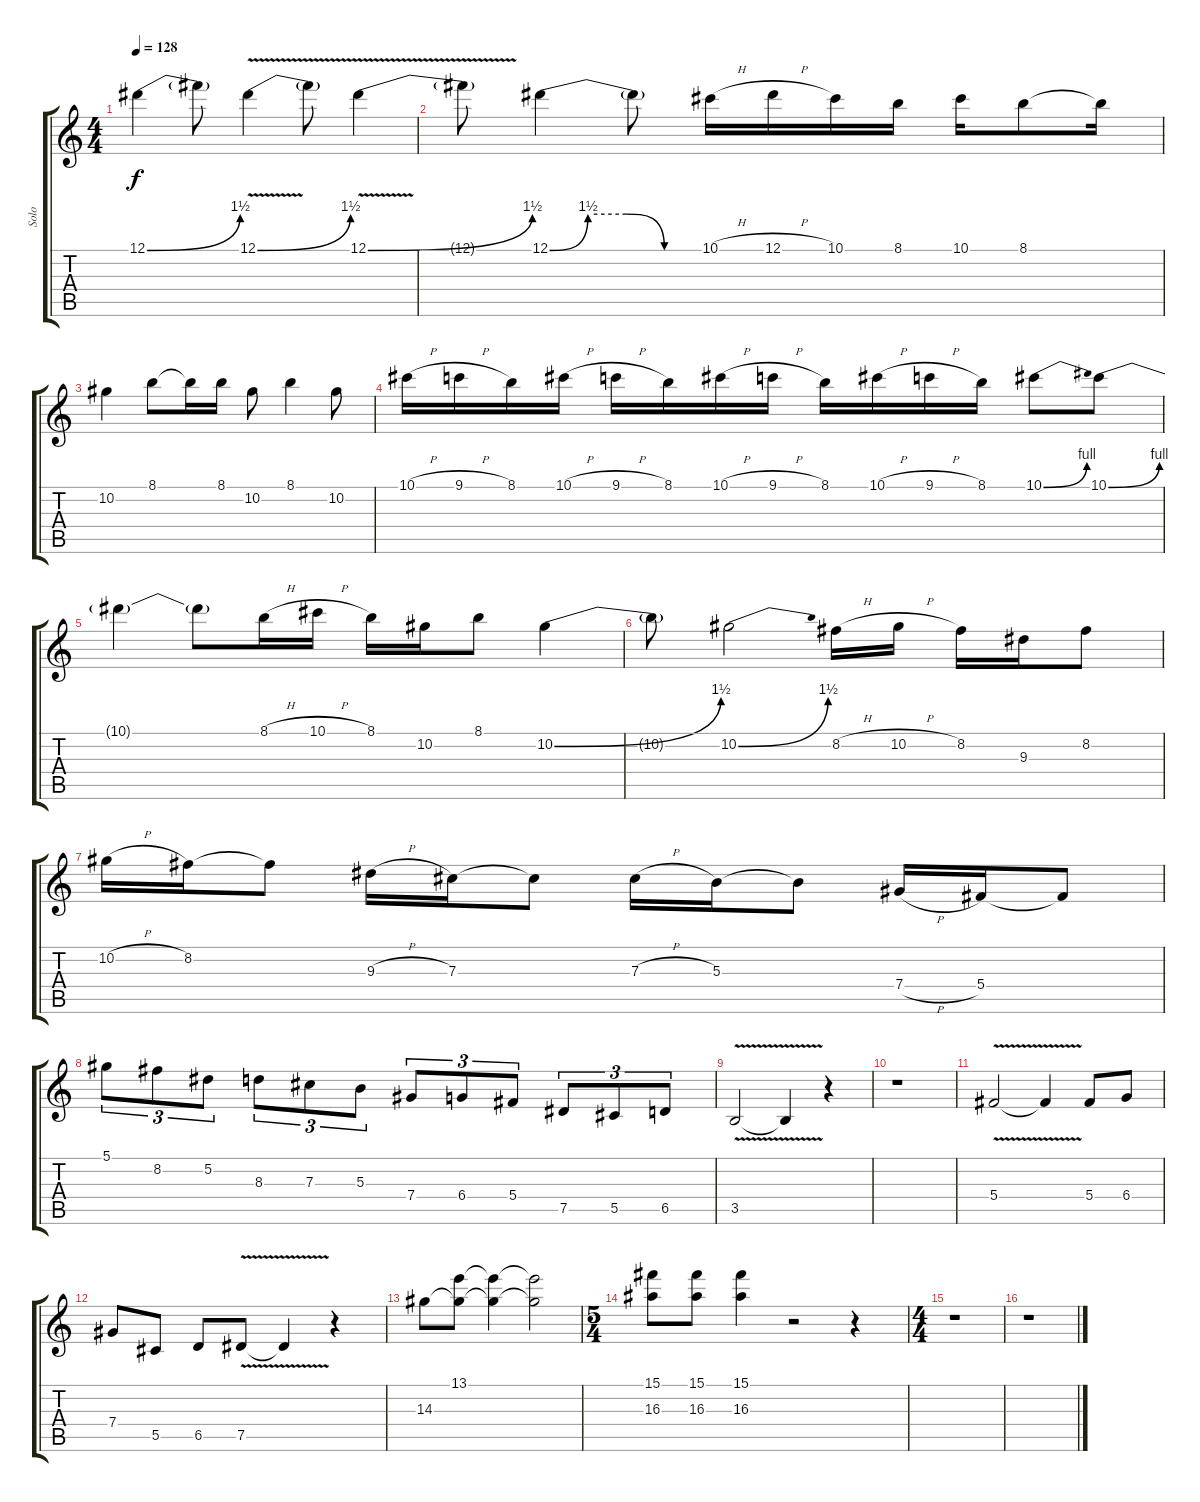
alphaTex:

\track ("Solo" "Solo") {instrument distortionguitar}
\staff {score tabs}
\tuning (Eb4 Bb3 Gb3 Db3 Ab2 Eb2) {hide}
\ts (4 4)
\tempo 128
\clef g2
\ks c
12.1{be (bend 0 0 60 6)}.4{dy f} 12.1{t}.8 12.1{be (bend 0 0 60 6) v}.4 12.1{t}.8 12.1{be (bend 0 0 60 6) v}.4 |
12.1{t}.8 12.1{be (custom 0 0 15 6 30 6 45 0 60 0)}.4 12.1{t}.8 10.1{h}.16 12.1{h}.16 10.1.16 8.1.16 10.1.16 8.1.8 8.1{t}.16 |
10.2.4 8.1.8 8.1{t}.16 8.1.16 10.2.8 8.1.4 10.2.8 |
10.1{h}.16 9.1{h}.16 8.1.16 10.1{h}.16 9.1{h}.16 8.1.16 10.1{h}.16 9.1{h}.16 8.1.16 10.1{h}.16 9.1{h}.16 8.1.16 10.1{be (bend 0 0 60 4)}.8 10.1{be (bend 0 0 60 4)}.8 |
10.1{t}.4 10.1{t}.8 8.1{h}.16 10.1{h}.16 8.1.16 10.2.16 8.1.8 10.2{be (bend 0 0 60 6)}.4 |
10.2{t}.8 10.2{be (bend 0 0 60 6)}.2 8.2{h}.16 10.2{h}.16 8.2.16 9.3.16 8.2.8 |
10.2{h}.16 8.2.16 8.2{t}.8 9.3{h}.16 7.3.16 7.3{t}.8 7.3{h}.16 5.3.16 5.3{t}.8 7.4{h}.16 5.4.16 5.4{t}.8 |
5.1.8{tu (3 2)} 8.2.8{tu (3 2)} 5.2.8{tu (3 2)} 8.3.8{tu (3 2)} 7.3.8{tu (3 2)} 5.3.8{tu (3 2)} 7.4.8{tu (3 2)} 6.4.8{tu (3 2)} 5.4.8{tu (3 2)} 7.5.8{tu (3 2)} 5.5.8{tu (3 2)} 6.5.8{tu (3 2)} |
3.5{v}.2 3.5{t}.4 r.4 |
r.1 |
5.4{v}.2 5.4{t}.4 5.4.8 6.4.8 |
7.4.8 5.5.8 6.5.8 7.5{v}.8 7.5{t}.4 r.4 |
14.3.8 (13.1 14.3{t}).8 (13.1{t} 14.3{t}).4 (13.1{t} 14.3{t}).2 |
\ts (5 4)
(15.1 16.3).8 (15.1 16.3).8 (15.1 16.3).4 r.2 r.4 |
\ts (4 4)
r.1 |
r.1
